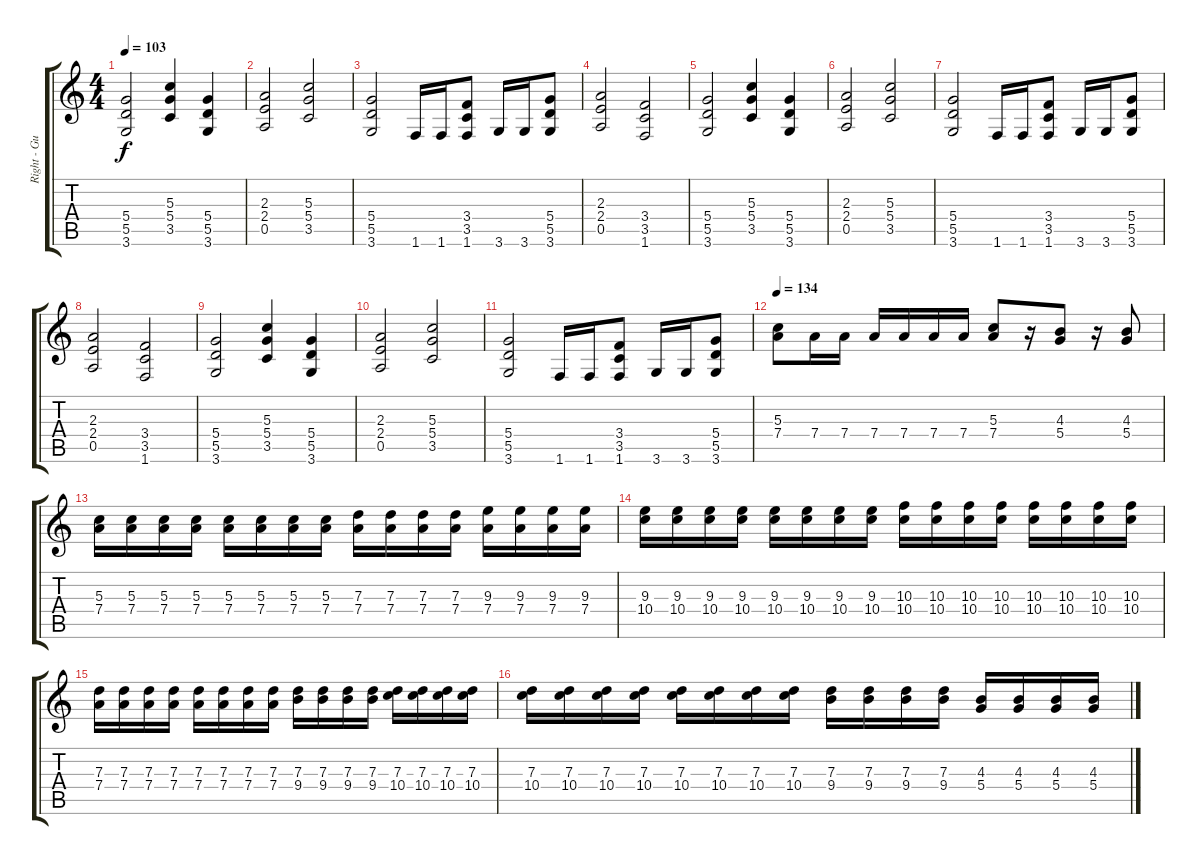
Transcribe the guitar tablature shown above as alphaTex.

\track ("Right - Guitar" "Right - Gu") {instrument distortionguitar}
\staff {score tabs}
\tuning (E4 B3 G3 D3 A2 E2) {hide}
\ts (4 4)
\tempo 103
\clef g2
\ks c
(5.4 5.5 3.6).2{dy f} (5.3 5.4 3.5).4 (5.4 5.5 3.6).4 |
(2.3 2.4 0.5).2 (5.3 5.4 3.5).2 |
(5.4 5.5 3.6).2 1.6.16 1.6.16 (3.4 3.5 1.6).8 3.6.16 3.6.16 (5.4 5.5 3.6).8 |
(2.3 2.4 0.5).2 (3.4 3.5 1.6).2 |
(5.4 5.5 3.6).2 (5.3 5.4 3.5).4 (5.4 5.5 3.6).4 |
(2.3 2.4 0.5).2 (5.3 5.4 3.5).2 |
(5.4 5.5 3.6).2 1.6.16 1.6.16 (3.4 3.5 1.6).8 3.6.16 3.6.16 (5.4 5.5 3.6).8 |
(2.3 2.4 0.5).2 (3.4 3.5 1.6).2 |
(5.4 5.5 3.6).2 (5.3 5.4 3.5).4 (5.4 5.5 3.6).4 |
(2.3 2.4 0.5).2 (5.3 5.4 3.5).2 |
(5.4 5.5 3.6).2 1.6.16 1.6.16 (3.4 3.5 1.6).8 3.6.16 3.6.16 (5.4 5.5 3.6).8 |
\tempo 134
(5.3 7.4).8 7.4.16 7.4.16 7.4.16 7.4.16 7.4.16 7.4.16 (5.3 7.4).8 r.16 (4.3 5.4).8 r.16 (4.3 5.4).8 |
(5.3 7.4).16 (5.3 7.4).16 (5.3 7.4).16 (5.3 7.4).16 (5.3 7.4).16 (5.3 7.4).16 (5.3 7.4).16 (5.3 7.4).16 (7.3 7.4).16 (7.3 7.4).16 (7.3 7.4).16 (7.3 7.4).16 (9.3 7.4).16 (9.3 7.4).16 (9.3 7.4).16 (9.3 7.4).16 |
(9.3 10.4).16 (9.3 10.4).16 (9.3 10.4).16 (9.3 10.4).16 (9.3 10.4).16 (9.3 10.4).16 (9.3 10.4).16 (9.3 10.4).16 (10.3 10.4).16 (10.3 10.4).16 (10.3 10.4).16 (10.3 10.4).16 (10.3 10.4).16 (10.3 10.4).16 (10.3 10.4).16 (10.3 10.4).16 |
(7.3 7.4).16 (7.3 7.4).16 (7.3 7.4).16 (7.3 7.4).16 (7.3 7.4).16 (7.3 7.4).16 (7.3 7.4).16 (7.3 7.4).16 (7.3 9.4).16 (7.3 9.4).16 (7.3 9.4).16 (7.3 9.4).16 (7.3 10.4).16 (7.3 10.4).16 (7.3 10.4).16 (7.3 10.4).16 |
(7.3 10.4).16 (7.3 10.4).16 (7.3 10.4).16 (7.3 10.4).16 (7.3 10.4).16 (7.3 10.4).16 (7.3 10.4).16 (7.3 10.4).16 (7.3 9.4).16 (7.3 9.4).16 (7.3 9.4).16 (7.3 9.4).16 (4.3 5.4).16 (4.3 5.4).16 (4.3 5.4).16 (4.3 5.4).16
